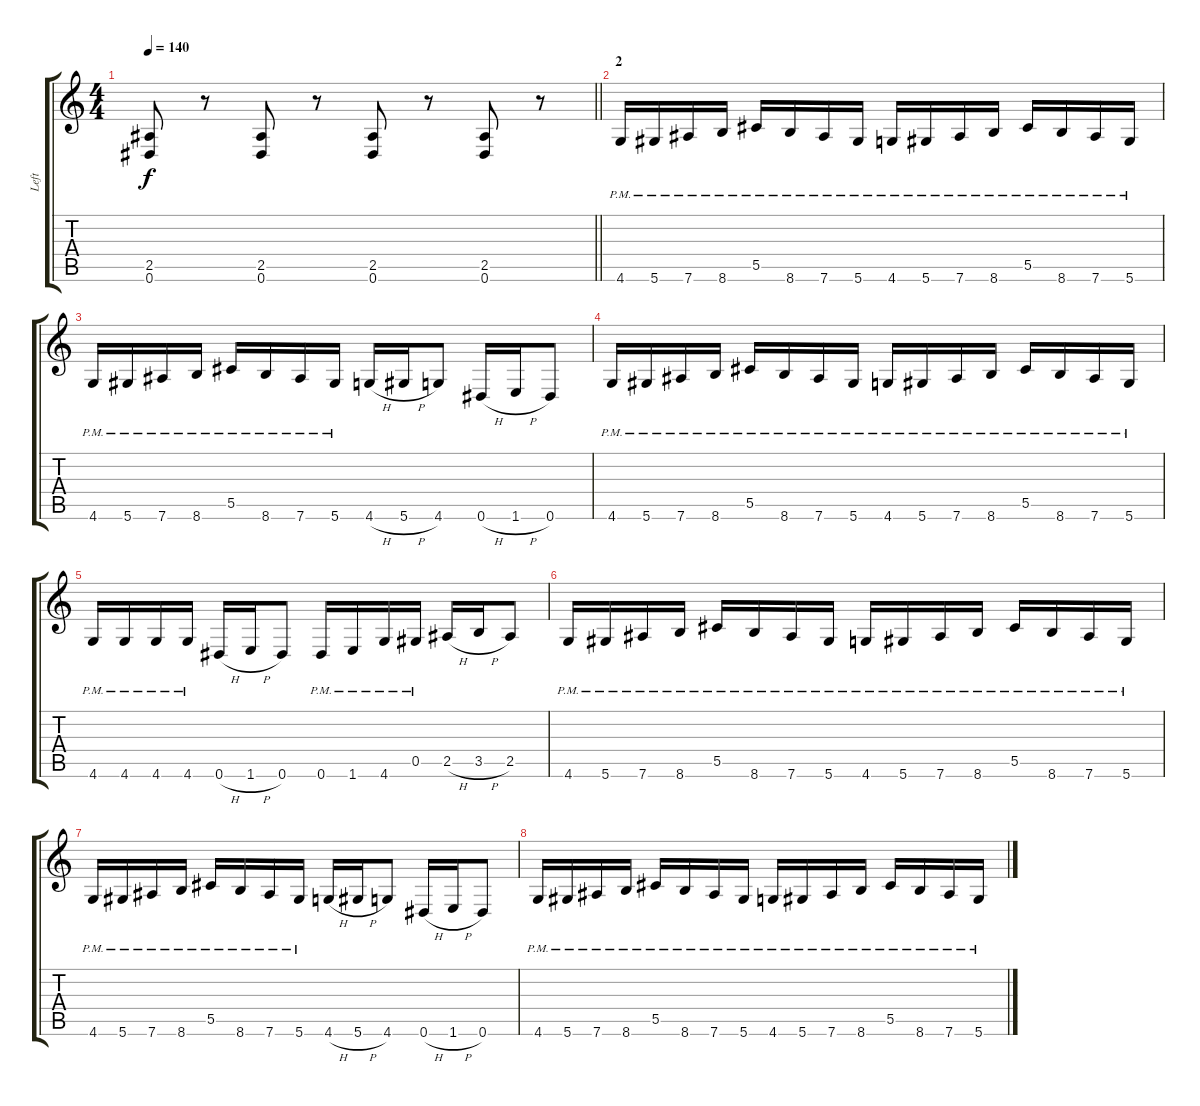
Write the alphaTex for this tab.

\track ("Left" "Left") {instrument distortionguitar}
\staff {score tabs}
\tuning (Eb4 Bb3 Gb3 Db3 Ab2 Eb2) {hide}
\ts (4 4)
\tempo 140
\clef g2
\barLineRight lightlight
\ks c
(2.5 0.6).8{dy f} r.8 (2.5 0.6).8 r.8 (2.5 0.6).8 r.8 (2.5 0.6).8 r.8 |
\section ("" "2")
4.6{pm}.16 5.6{pm}.16 7.6{pm}.16 8.6{pm}.16 5.5{pm}.16 8.6{pm}.16 7.6{pm}.16 5.6{pm}.16 4.6{pm}.16 5.6{pm}.16 7.6{pm}.16 8.6{pm}.16 5.5{pm}.16 8.6{pm}.16 7.6{pm}.16 5.6{pm}.16 |
4.6{pm}.16 5.6{pm}.16 7.6{pm}.16 8.6{pm}.16 5.5{pm}.16 8.6{pm}.16 7.6{pm}.16 5.6{pm}.16 4.6{h}.16 5.6{h}.16 4.6.8 0.6{h}.16 1.6{h}.16 0.6.8 |
4.6{pm}.16 5.6{pm}.16 7.6{pm}.16 8.6{pm}.16 5.5{pm}.16 8.6{pm}.16 7.6{pm}.16 5.6{pm}.16 4.6{pm}.16 5.6{pm}.16 7.6{pm}.16 8.6{pm}.16 5.5{pm}.16 8.6{pm}.16 7.6{pm}.16 5.6{pm}.16 |
4.6{pm}.16 4.6{pm}.16 4.6{pm}.16 4.6{pm}.16 0.6{h}.16 1.6{h}.16 0.6.8 0.6{pm}.16 1.6{pm}.16 4.6{pm}.16 0.5{pm}.16 2.5{h}.16 3.5{h}.16 2.5.8 |
4.6{pm}.16 5.6{pm}.16 7.6{pm}.16 8.6{pm}.16 5.5{pm}.16 8.6{pm}.16 7.6{pm}.16 5.6{pm}.16 4.6{pm}.16 5.6{pm}.16 7.6{pm}.16 8.6{pm}.16 5.5{pm}.16 8.6{pm}.16 7.6{pm}.16 5.6{pm}.16 |
4.6{pm}.16 5.6{pm}.16 7.6{pm}.16 8.6{pm}.16 5.5{pm}.16 8.6{pm}.16 7.6{pm}.16 5.6{pm}.16 4.6{h}.16 5.6{h}.16 4.6.8 0.6{h}.16 1.6{h}.16 0.6.8 |
4.6{pm}.16 5.6{pm}.16 7.6{pm}.16 8.6{pm}.16 5.5{pm}.16 8.6{pm}.16 7.6{pm}.16 5.6{pm}.16 4.6{pm}.16 5.6{pm}.16 7.6{pm}.16 8.6{pm}.16 5.5{pm}.16 8.6{pm}.16 7.6{pm}.16 5.6{pm}.16
